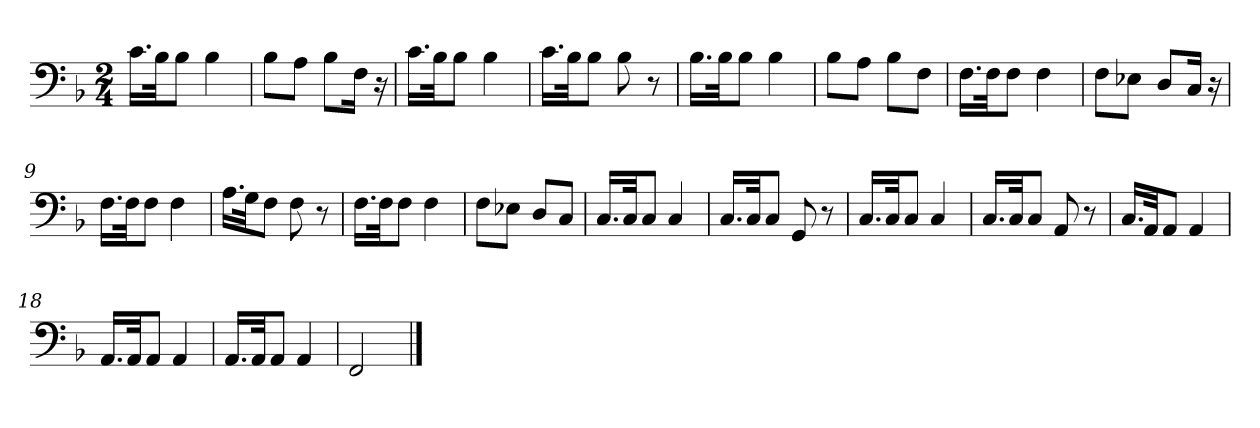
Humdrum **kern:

**kern
*part1
*staff1
*clefF4
*k[b-]
*M2/4
=1
16.c\LL
32B-\JK
8B-\J
4B-\
=2
8B-\L
8A\J
8B-\L
16F\Jk
16r
=3
16.c\LL
32B-\JK
8B-\J
4B-\
=4
16.c\LL
32B-\JK
8B-\J
8B-\
8r
=5
16.B-\LL
32B-\JK
8B-\J
4B-\
=6
8B-\L
8A\J
8B-\L
8F\J
=7
16.F\LL
32F\JK
8F\J
4F\
=8
8F\L
8E-X\J
8D/L
16C/Jk
16r
=9
16.F\LL
32F\JK
8F\J
4F\
=10
16.A\LL
32G\JK
8F\J
8F\
8r
=11
16.F\LL
32F\JK
8F\J
4F\
=12
8F\L
8E-X\J
8D/L
8C/J
=13
16.C/LL
32C/JK
8C/J
4C/
=14
16.C/LL
32C/JK
8C/J
8GG/
8r
=15
16.C/LL
32C/JK
8C/J
4C/
=16
16.C/LL
32C/JK
8C/J
8AA/
8r
=17
16.C/LL
32AA/JK
8AA/J
4AA/
=18
16.AA/LL
32AA/JK
8AA/J
4AA/
=19
16.AA/LL
32AA/JK
8AA/J
4AA/
=20
2FF/
==
*-
